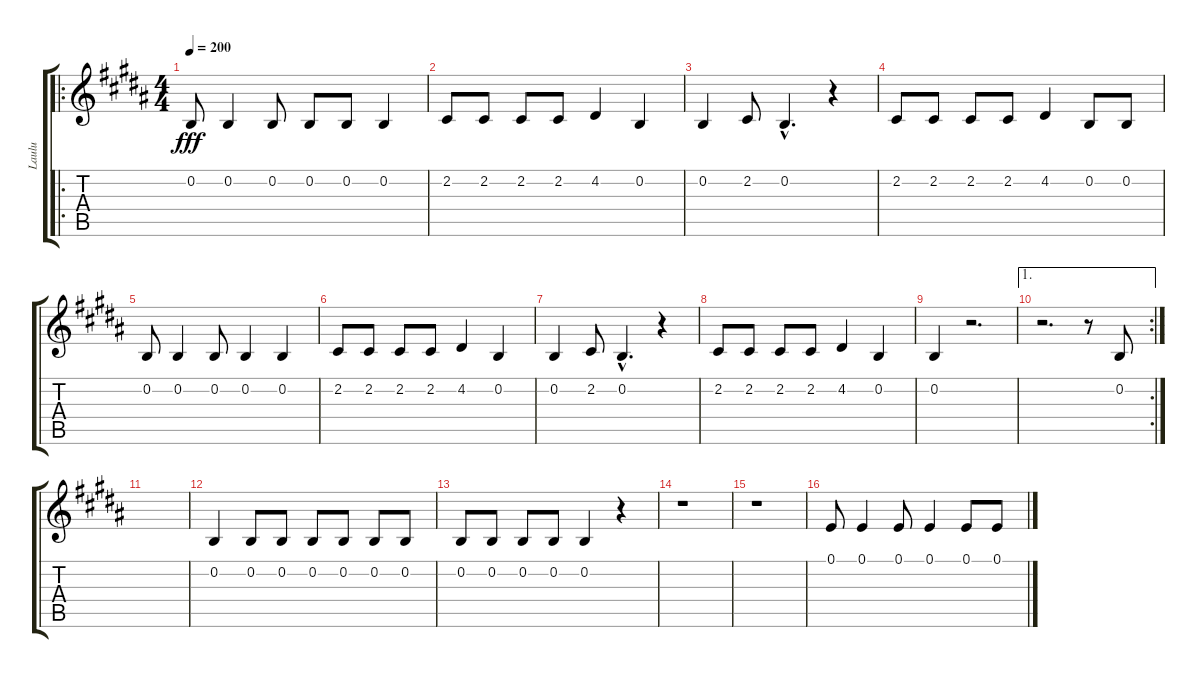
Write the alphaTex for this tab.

\track ("Laulu" "Laulu") {instrument lead2sawtooth}
\staff {score tabs}
\tuning (E4 B3 G3 D3 A2 E2) {hide}
\ro
\ts (4 4)
\tempo 200
\clef g2
\ks b
0.2.8{dy fff} 0.2.4 0.2.8 0.2.8 0.2.8 0.2.4 |
2.2.8 2.2.8 2.2.8 2.2.8 4.2.4 0.2.4 |
0.2.4 2.2.8 0.2{hac}.4{d} r.4 |
2.2.8 2.2.8 2.2.8 2.2.8 4.2.4 0.2.8 0.2.8 |
0.2.8 0.2.4 0.2.8 0.2.4 0.2.4 |
2.2.8 2.2.8 2.2.8 2.2.8 4.2.4 0.2.4 |
0.2.4 2.2.8 0.2{hac}.4{d} r.4 |
2.2.8 2.2.8 2.2.8 2.2.8 4.2.4 0.2.4 |
0.2.4 r.2{d} |
\ae 1
\rc 2
r.2{d} r.8 0.2.8 |
|
0.2.4 0.2.8 0.2.8 0.2.8 0.2.8 0.2.8 0.2.8 |
0.2.8 0.2.8 0.2.8 0.2.8 0.2.4 r.4 |
r.1 |
r.1 |
0.1.8 0.1.4 0.1.8 0.1.4 0.1.8 0.1.8
